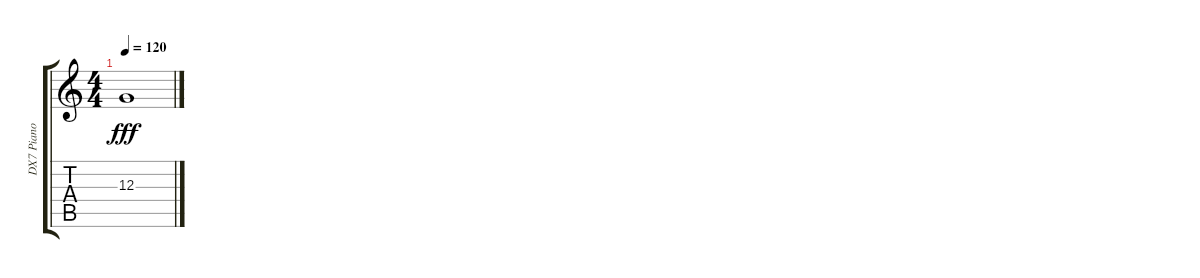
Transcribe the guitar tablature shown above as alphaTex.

\track ("DX7 Piano" "DX7 Piano") {instrument electricpiano2}
\staff {score tabs}
\tuning (E4 B3 G3 D3 A2 E2) {hide}
\ts (4 4)
\tempo 120
\clef g2
\ks c
12.3{t}.1{dy fff}
